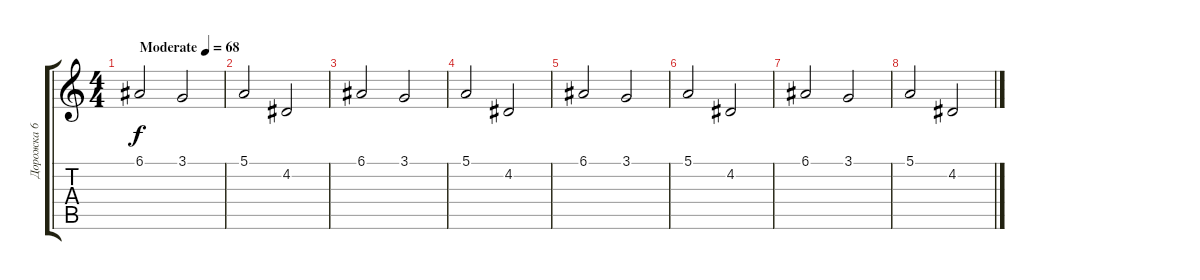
\track ("Дорожка 6" "Дорожка 6") {instrument fx6goblins}
\staff {score tabs}
\tuning (E4 B3 G3 D3 A2 E2) {hide}
\ts (4 4)
\tempo (68 "Moderate")
\clef g2
\ks c
6.1.2{dy f instrument fx6goblins} 3.1.2 |
5.1.2 4.2.2 |
6.1.2 3.1.2 |
5.1.2 4.2.2 |
6.1.2 3.1.2 |
5.1.2 4.2.2 |
6.1.2 3.1.2 |
5.1.2 4.2.2
